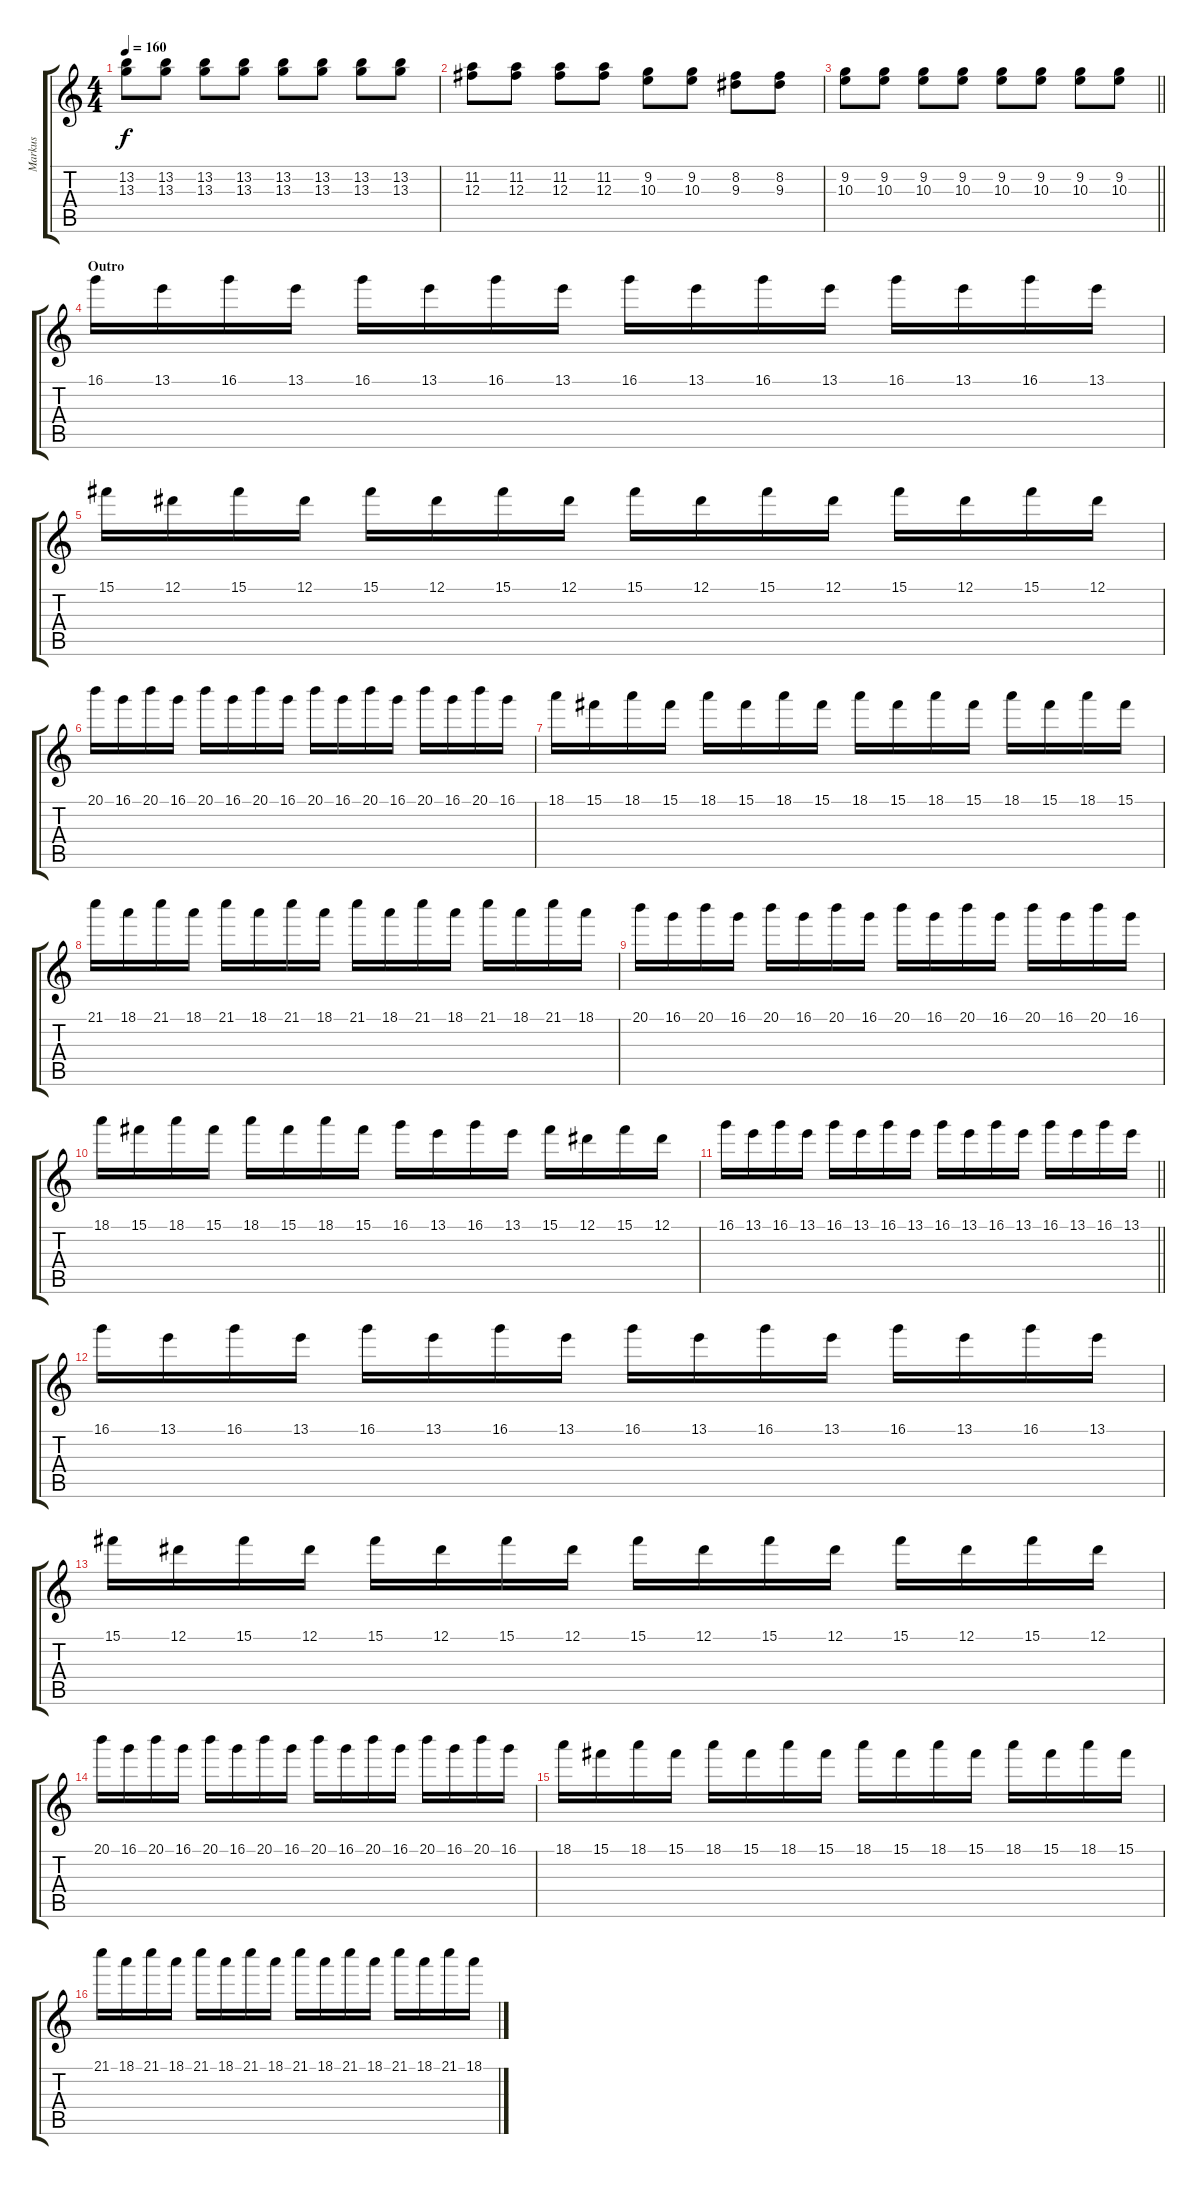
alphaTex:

\track ("Markus" "Markus") {instrument distortionguitar}
\staff {score tabs}
\tuning (Eb4 Bb3 Gb3 Db3 Ab2 Eb2) {hide}
\ts (4 4)
\tempo 160
\clef g2
\ks c
(13.2 13.3).8{dy f} (13.2 13.3).8 (13.2 13.3).8 (13.2 13.3).8 (13.2 13.3).8 (13.2 13.3).8 (13.2 13.3).8 (13.2 13.3).8 |
(11.2 12.3).8 (11.2 12.3).8 (11.2 12.3).8 (11.2 12.3).8 (9.2 10.3).8 (9.2 10.3).8 (8.2 9.3).8 (8.2 9.3).8 |
\barLineRight lightlight
(9.2 10.3).8 (9.2 10.3).8 (9.2 10.3).8 (9.2 10.3).8 (9.2 10.3).8 (9.2 10.3).8 (9.2 10.3).8 (9.2 10.3).8 |
\section ("" "Outro")
16.1.16 13.1.16 16.1.16 13.1.16 16.1.16 13.1.16 16.1.16 13.1.16 16.1.16 13.1.16 16.1.16 13.1.16 16.1.16 13.1.16 16.1.16 13.1.16 |
15.1.16 12.1.16 15.1.16 12.1.16 15.1.16 12.1.16 15.1.16 12.1.16 15.1.16 12.1.16 15.1.16 12.1.16 15.1.16 12.1.16 15.1.16 12.1.16 |
20.1.16 16.1.16 20.1.16 16.1.16 20.1.16 16.1.16 20.1.16 16.1.16 20.1.16 16.1.16 20.1.16 16.1.16 20.1.16 16.1.16 20.1.16 16.1.16 |
18.1.16 15.1.16 18.1.16 15.1.16 18.1.16 15.1.16 18.1.16 15.1.16 18.1.16 15.1.16 18.1.16 15.1.16 18.1.16 15.1.16 18.1.16 15.1.16 |
21.1.16 18.1.16 21.1.16 18.1.16 21.1.16 18.1.16 21.1.16 18.1.16 21.1.16 18.1.16 21.1.16 18.1.16 21.1.16 18.1.16 21.1.16 18.1.16 |
20.1.16 16.1.16 20.1.16 16.1.16 20.1.16 16.1.16 20.1.16 16.1.16 20.1.16 16.1.16 20.1.16 16.1.16 20.1.16 16.1.16 20.1.16 16.1.16 |
18.1.16 15.1.16 18.1.16 15.1.16 18.1.16 15.1.16 18.1.16 15.1.16 16.1.16 13.1.16 16.1.16 13.1.16 15.1.16 12.1.16 15.1.16 12.1.16 |
\barLineRight lightlight
16.1.16 13.1.16 16.1.16 13.1.16 16.1.16 13.1.16 16.1.16 13.1.16 16.1.16 13.1.16 16.1.16 13.1.16 16.1.16 13.1.16 16.1.16 13.1.16 |
16.1.16 13.1.16 16.1.16 13.1.16 16.1.16 13.1.16 16.1.16 13.1.16 16.1.16 13.1.16 16.1.16 13.1.16 16.1.16 13.1.16 16.1.16 13.1.16 |
15.1.16 12.1.16 15.1.16 12.1.16 15.1.16 12.1.16 15.1.16 12.1.16 15.1.16 12.1.16 15.1.16 12.1.16 15.1.16 12.1.16 15.1.16 12.1.16 |
20.1.16 16.1.16 20.1.16 16.1.16 20.1.16 16.1.16 20.1.16 16.1.16 20.1.16 16.1.16 20.1.16 16.1.16 20.1.16 16.1.16 20.1.16 16.1.16 |
18.1.16 15.1.16 18.1.16 15.1.16 18.1.16 15.1.16 18.1.16 15.1.16 18.1.16 15.1.16 18.1.16 15.1.16 18.1.16 15.1.16 18.1.16 15.1.16 |
21.1.16 18.1.16 21.1.16 18.1.16 21.1.16 18.1.16 21.1.16 18.1.16 21.1.16 18.1.16 21.1.16 18.1.16 21.1.16 18.1.16 21.1.16 18.1.16
